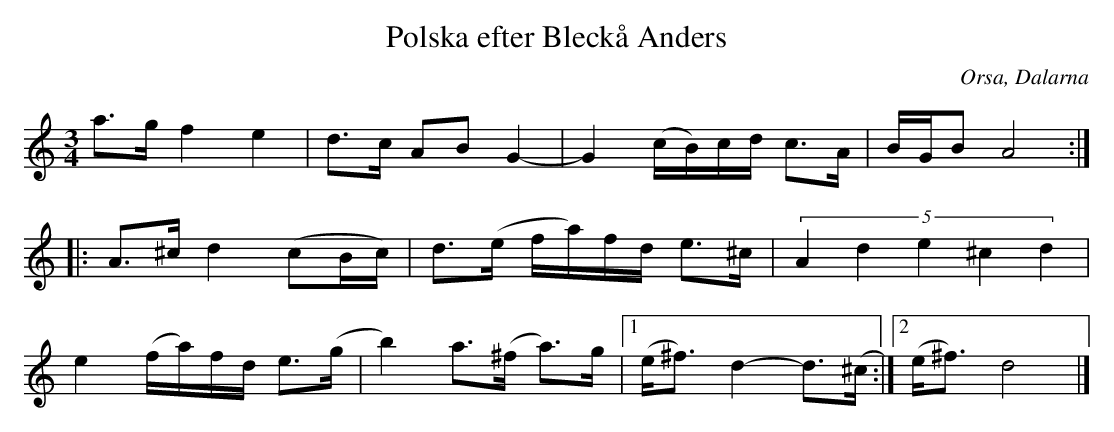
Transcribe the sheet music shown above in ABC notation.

X:1
T:Polska efter Bleckå Anders
M:3/4
L:1/8
O:Orsa, Dalarna
K:Ddor
a>g f2 e2 | d>c AB G2- | G2 (c/B/)c/d/ c>A | B/G/B A4 :|
|: A>^c d2 (cB/c/) | d>(e f/a/)f/d/ e>^c | (5A2 d2 e2 ^c2 d2 |
e2 (f/a/)f/d/ e>(g | b2) a>(^f a>)g |1 (e<^f) d2- d>(^c :|2 (e<^f) d4 |]
